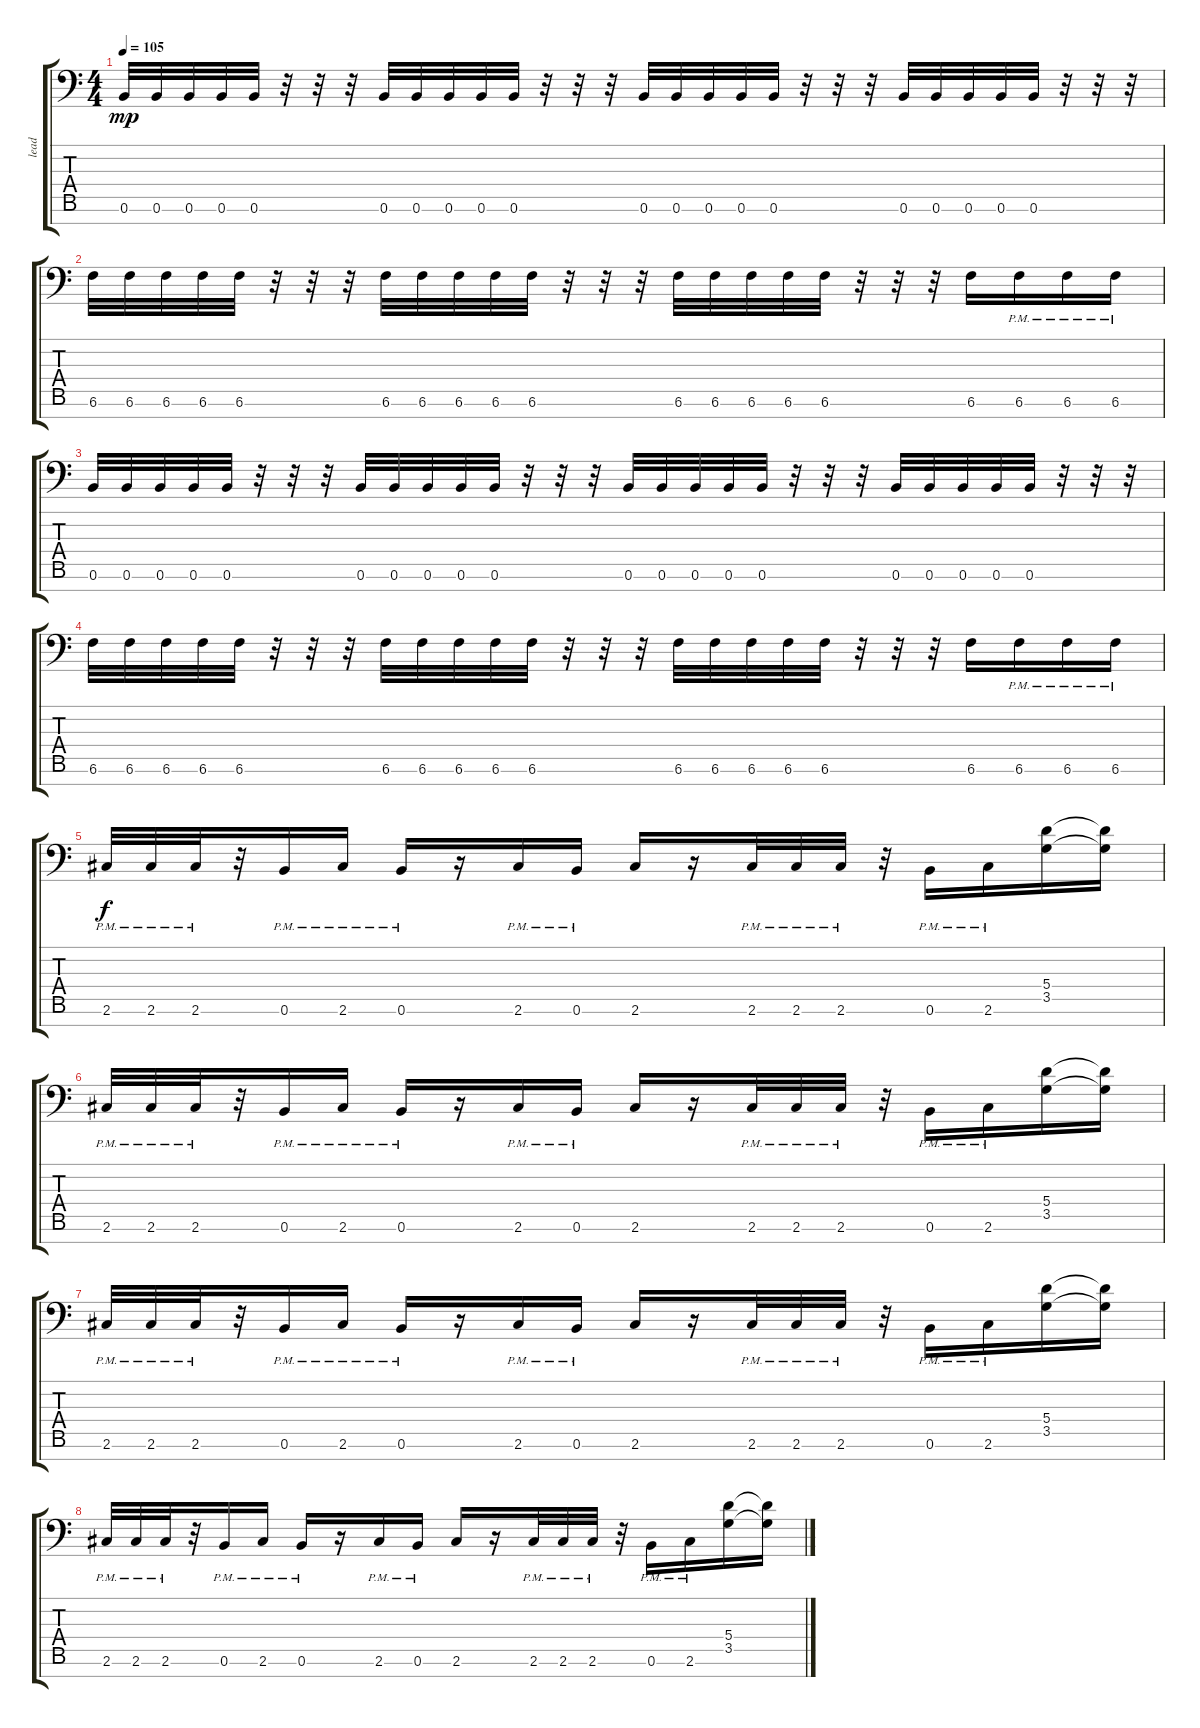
\track ("lead" "lead") {instrument distortionguitar}
\staff {score tabs}
\tuning (B3 G3 D3 A2 E2 B1 Gb1) {hide}
\ts (4 4)
\tempo 105
\clef f4
\ks c
0.6.32{dy mp} 0.6.32 0.6.32 0.6.32 0.6.32 r.32 r.32 r.32 0.6.32 0.6.32 0.6.32 0.6.32 0.6.32 r.32 r.32 r.32 0.6.32 0.6.32 0.6.32 0.6.32 0.6.32 r.32 r.32 r.32 0.6.32 0.6.32 0.6.32 0.6.32 0.6.32 r.32 r.32 r.32 |
6.6.32 6.6.32 6.6.32 6.6.32 6.6.32 r.32 r.32 r.32 6.6.32 6.6.32 6.6.32 6.6.32 6.6.32 r.32 r.32 r.32 6.6.32 6.6.32 6.6.32 6.6.32 6.6.32 r.32 r.32 r.32 6.6.16 6.6{pm}.16 6.6{pm}.16 6.6{pm}.16 |
0.6.32 0.6.32 0.6.32 0.6.32 0.6.32 r.32 r.32 r.32 0.6.32 0.6.32 0.6.32 0.6.32 0.6.32 r.32 r.32 r.32 0.6.32 0.6.32 0.6.32 0.6.32 0.6.32 r.32 r.32 r.32 0.6.32 0.6.32 0.6.32 0.6.32 0.6.32 r.32 r.32 r.32 |
6.6.32 6.6.32 6.6.32 6.6.32 6.6.32 r.32 r.32 r.32 6.6.32 6.6.32 6.6.32 6.6.32 6.6.32 r.32 r.32 r.32 6.6.32 6.6.32 6.6.32 6.6.32 6.6.32 r.32 r.32 r.32 6.6.16 6.6{pm}.16 6.6{pm}.16 6.6{pm}.16 |
2.6{pm}.32{dy f} 2.6{pm}.32 2.6{pm}.32 r.32 0.6{pm}.16 2.6{pm}.16 0.6{pm}.16 r.16 2.6{pm}.16 0.6{pm}.16 2.6.16 r.16 2.6{pm}.32 2.6{pm}.32 2.6{pm}.32 r.32 0.6{pm}.16 2.6{pm}.16 (5.4 3.5).16 (5.4{t} 3.5{t}).16 |
2.6{pm}.32 2.6{pm}.32 2.6{pm}.32 r.32 0.6{pm}.16 2.6{pm}.16 0.6{pm}.16 r.16 2.6{pm}.16 0.6{pm}.16 2.6.16 r.16 2.6{pm}.32 2.6{pm}.32 2.6{pm}.32 r.32 0.6{pm}.16 2.6{pm}.16 (5.4 3.5).16 (5.4{t} 3.5{t}).16 |
2.6{pm}.32 2.6{pm}.32 2.6{pm}.32 r.32 0.6{pm}.16 2.6{pm}.16 0.6{pm}.16 r.16 2.6{pm}.16 0.6{pm}.16 2.6.16 r.16 2.6{pm}.32 2.6{pm}.32 2.6{pm}.32 r.32 0.6{pm}.16 2.6{pm}.16 (5.4 3.5).16 (5.4{t} 3.5{t}).16 |
2.6{pm}.32 2.6{pm}.32 2.6{pm}.32 r.32 0.6{pm}.16 2.6{pm}.16 0.6{pm}.16 r.16 2.6{pm}.16 0.6{pm}.16 2.6.16 r.16 2.6{pm}.32 2.6{pm}.32 2.6{pm}.32 r.32 0.6{pm}.16 2.6{pm}.16 (5.4 3.5).16 (5.4{t} 3.5{t}).16
